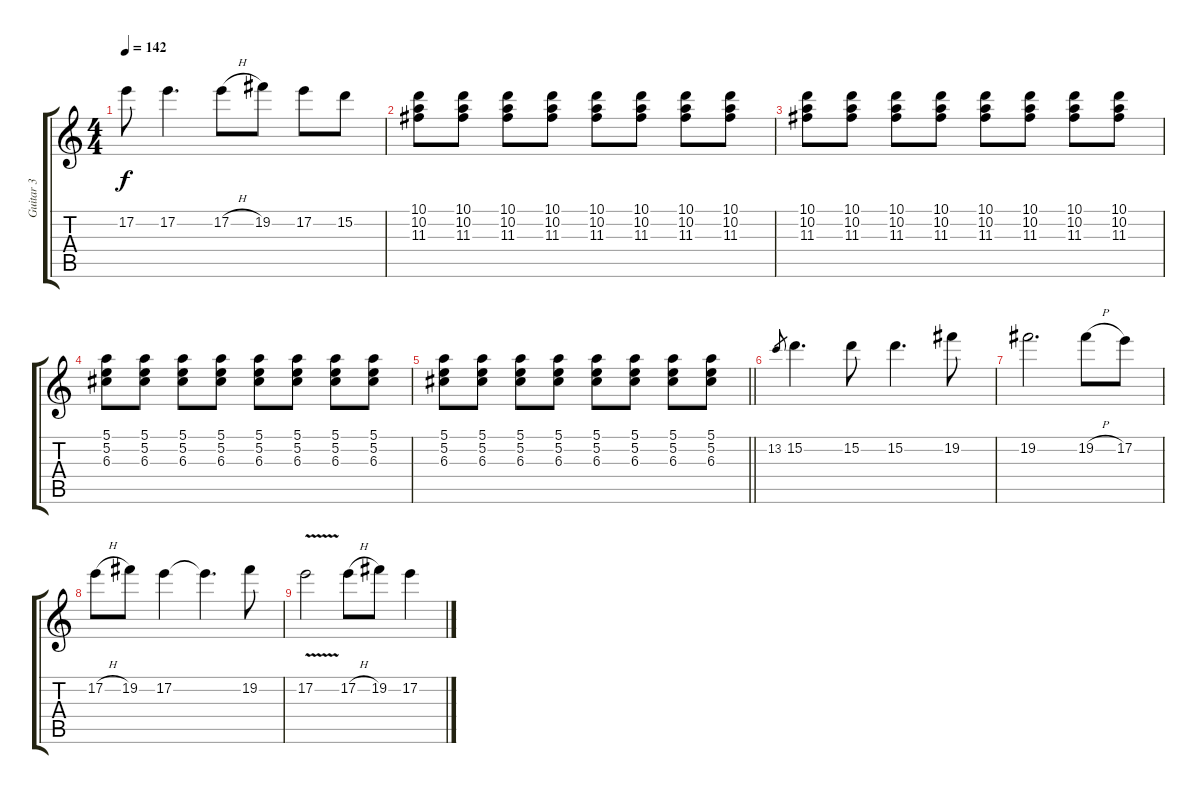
\track ("Guitar 3" "Guitar 3") {instrument electricguitarclean}
\staff {score tabs}
\tuning (E4 B3 G3 D3 A2 E2) {hide}
\ts (4 4)
\tempo 142
\clef g2
\ks c
17.2{t}.8{dy f} 17.2.4{d} 17.2{h}.8 19.2.8 17.2.8 15.2.8 |
(10.1 10.2 11.3).8{volume 12} (10.1 10.2 11.3).8 (10.1 10.2 11.3).8 (10.1 10.2 11.3).8 (10.1 10.2 11.3).8 (10.1 10.2 11.3).8 (10.1 10.2 11.3).8 (10.1 10.2 11.3).8 |
(10.1 10.2 11.3).8{volume 10} (10.1 10.2 11.3).8 (10.1 10.2 11.3).8 (10.1 10.2 11.3).8 (10.1 10.2 11.3).8 (10.1 10.2 11.3).8 (10.1 10.2 11.3).8 (10.1 10.2 11.3).8 |
(5.1 5.2 6.3).8{volume 8} (5.1 5.2 6.3).8 (5.1 5.2 6.3).8 (5.1 5.2 6.3).8 (5.1 5.2 6.3).8 (5.1 5.2 6.3).8 (5.1 5.2 6.3).8 (5.1 5.2 6.3).8 |
\barLineRight lightlight
(5.1 5.2 6.3).8{volume 6} (5.1 5.2 6.3).8 (5.1 5.2 6.3).8 (5.1 5.2 6.3).8 (5.1 5.2 6.3).8 (5.1 5.2 6.3).8 (5.1 5.2 6.3).8 (5.1 5.2 6.3).8 |
13.2.8{gr} 15.2.4{d volume 4} 15.2.8 15.2.4{d} 19.2.8 |
19.2.2{d volume 2} 19.2{h}.8 17.2.8 |
17.2{h}.8{volume 0} 19.2.8 17.2.4 17.2{t}.4{d} 19.2.8 |
17.2{v}.2 17.2{h}.8 19.2.8 17.2.4
